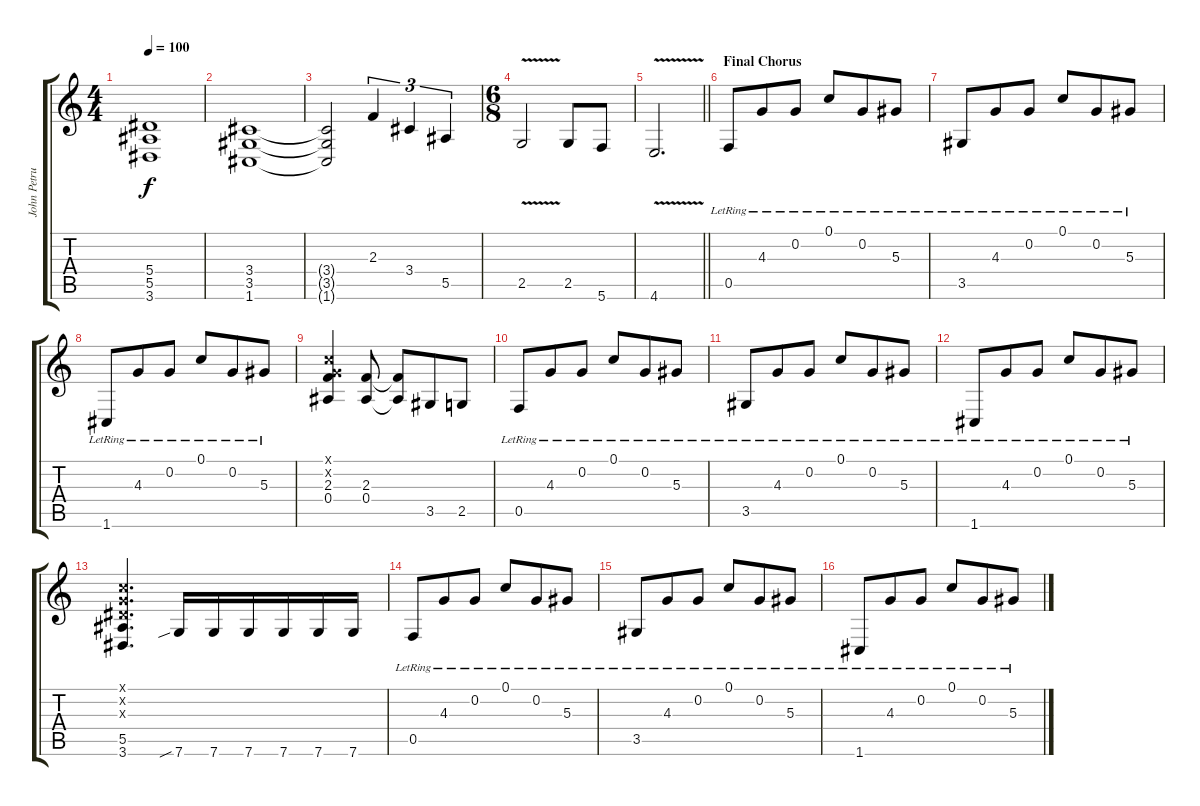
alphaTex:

\track ("John Petrucci" "John Petru") {instrument distortionguitar}
\staff {score tabs}
\tuning (C4 G3 Eb3 Bb2 F2 C2) {hide}
\ts (4 4)
\tempo 100
\clef g2
\ks c
(5.4{t} 5.5{t} 3.6{t}).1{dy f} |
(3.4 3.5 1.6).1 |
(3.4{t} 3.5{t} 1.6{t}).2 2.3.4{tu (3 2)} 3.4.4{tu (3 2)} 5.5.4{tu (3 2)} |
\ts (6 8)
2.5{v}.2 2.5.8 5.6.8 |
\barLineRight lightlight
4.6{v}.2{d} |
\section ("" "Final Chorus")
0.5{lr}.8 4.3{lr}.8 0.2{lr}.8 0.1{lr}.8 0.2{lr}.8 5.3{lr}.8 |
3.5{lr}.8 4.3{lr}.8 0.2{lr}.8 0.1{lr}.8 0.2{lr}.8 5.3{lr}.8 |
1.6{lr}.8 4.3{lr}.8 0.2{lr}.8 0.1{lr}.8 0.2{lr}.8 5.3{lr}.8 |
(0.1{x} 0.2{x} 2.3 0.4).4 (2.3 0.4).8 (2.3{t} 0.4{t}).8 3.5.8 2.5.8 |
0.5{lr}.8 4.3{lr}.8 0.2{lr}.8 0.1{lr}.8 0.2{lr}.8 5.3{lr}.8 |
3.5{lr}.8 4.3{lr}.8 0.2{lr}.8 0.1{lr}.8 0.2{lr}.8 5.3{lr}.8 |
1.6{lr}.8 4.3{lr}.8 0.2{lr}.8 0.1{lr}.8 0.2{lr}.8 5.3{lr}.8 |
(0.1{x} 0.2{x} 0.3{x} 5.5 3.6).4{d} 7.6{sib}.16 7.6.16 7.6.16 7.6.16 7.6.16 7.6.16 |
0.5{lr}.8 4.3{lr}.8 0.2{lr}.8 0.1{lr}.8 0.2{lr}.8 5.3{lr}.8 |
3.5{lr}.8 4.3{lr}.8 0.2{lr}.8 0.1{lr}.8 0.2{lr}.8 5.3{lr}.8 |
1.6{lr}.8 4.3{lr}.8 0.2{lr}.8 0.1{lr}.8 0.2{lr}.8 5.3{lr}.8
